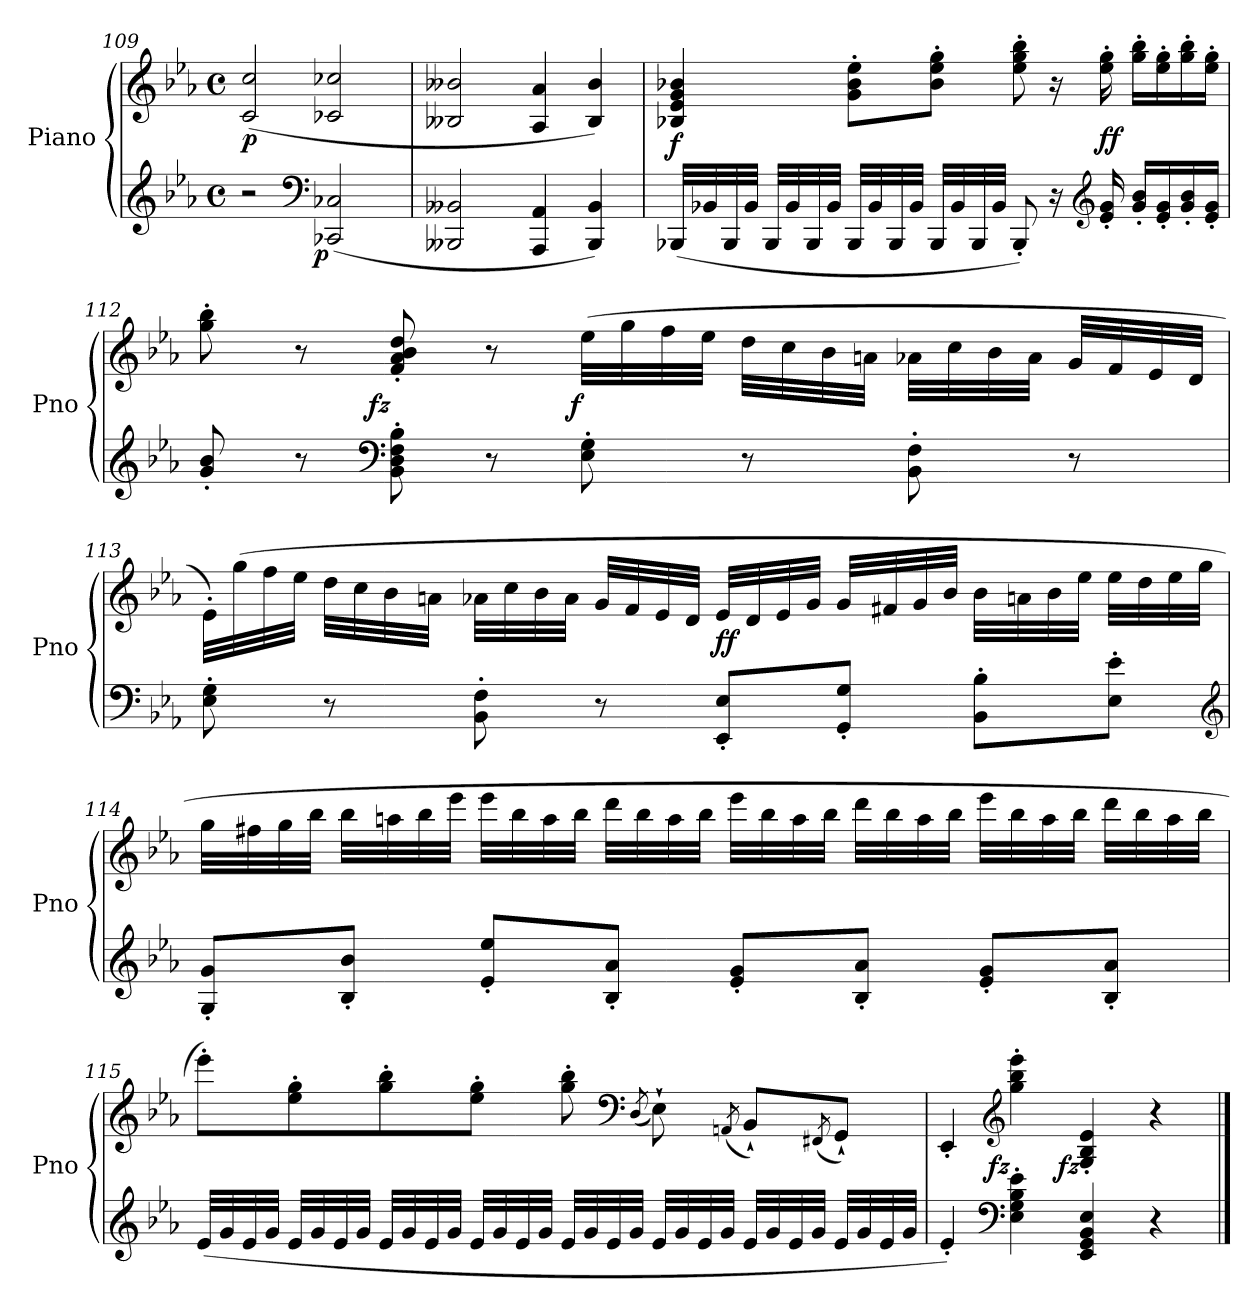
**kern	**kern	**dynam
*part1	*part1	*part1
*staff2	*staff1	*staff1/2
*I"Piano	*	*
*I'Pno	*	*
*clefG2	*clefG2	*
*k[b-e-a-]	*k[b-e-a-]	*
*E-:	*E-:	*
*M4/4	*M4/4	*
*met(c)	*met(c)	*
=109	=109	=109
2r	(2c 2cc	p
*clefF4	*	*
!	!	!LO:DY:b=2:rj
(2CC-X 2C-X	2c-X 2cc-X	p
=110	=110	=110
2BBB--X 2BB--X	2B--X 2b--X	.
4AAA- 4AA-	4A- 4a-	.
4BBB-- 4BB--)	4B-- 4b--)	.
!!LO:LB:g=z
=111	=111	=111
(32BBB-XLLL	4B-X 4e- 4g 4b-X	f
32BB-X	.	.
32BBB-	.	.
32BB-JJJ	.	.
32BBB-LLL	.	.
32BB-	.	.
32BBB-	.	.
32BB-JJJ	.	.
32BBB-LLL	8g' 8b-' 8ee-'L	.
32BB-	.	.
32BBB-	.	.
32BB-JJJ	.	.
32BBB-LLL	8b-' 8ee-' 8gg'J	.
32BB-	.	.
32BBB-	.	.
32BB-JJJ	.	.
8BBB-')	8ee-' 8gg' 8bb-'	.
16r	16r	.
*clefG2	*	*
16e-' 16g'	16ee-' 16gg'	ff
16g' 16b-'LL	16gg' 16bb-'LL	.
16e-' 16g'	16ee-' 16gg'	.
16g' 16b-'	16gg' 16bb-'	.
16e-' 16g'JJ	16ee-' 16gg'JJ	.
=112	=112	=112
8g' 8b-'	8gg' 8bb-'	.
8r	8r	.
*clefF4	*	*
!	!	!LO:DY:rj
8BB-' 8D' 8F' 8B-'	8f' 8a-' 8b-' 8dd'	fz
8r	8r	.
!	!	!LO:DY:rj
8E-' 8G'	(32ee-LLL	f
.	32gg	.
.	32ff	.
.	32ee-JJJ	.
8r	32ddLLL	.
.	32cc	.
.	32b-	.
.	32anJJJ	.
8BB-' 8F'	32a-X\LLL	.
.	32cc\	.
.	32b-\	.
.	32a-\JJJ	.
8r	32gLLL	.
.	32f	.
.	32e-	.
.	32dJJJ	.
!!LO:LB:g=z
=113	=113	=113
8E-' 8G'	32e-'LLL)	.
.	(32gg	.
.	32ff	.
.	32ee-JJJ	.
8r	32ddLLL	.
.	32cc	.
.	32b-	.
.	32anJJJ	.
8BB-' 8F'	32a-X\LLL	.
.	32cc\	.
.	32b-\	.
.	32a-\JJJ	.
8r	32gLLL	.
.	32f	.
.	32e-	.
.	32dJJJ	.
8EE-' 8E-'L	32e-LLL	ff
.	32d	.
.	32e-	.
.	32gJJJ	.
8GG' 8G'J	32gLLL	.
.	32f#X	.
.	32g	.
.	32b-JJJ	.
8BB-' 8B-'L	32b-LLL	.
.	32an	.
.	32b-	.
.	32ee-JJJ	.
8E-' 8e-'J	32ee-LLL	.
.	32dd	.
.	32ee-	.
.	32ggJJJ	.
*clefG2	*	*
=114	=114	=114
8G' 8g'L	32ggLLL	.
.	32ff#X	.
.	32gg	.
.	32bb-JJJ	.
8B-' 8b-'J	32bb-LLL	.
.	32aan	.
.	32bb-	.
.	32eee-JJJ	.
8e-' 8ee-'L	32eee-LLL	.
.	32bb-	.
.	32aa	.
.	32bb-JJJ	.
8B-' 8a-'J	32dddLLL	.
.	32bb-	.
.	32aa	.
.	32bb-JJJ	.
8e-' 8g'L	32eee-LLL	.
.	32bb-	.
.	32aa	.
.	32bb-JJJ	.
8B-' 8a-'J	32dddLLL	.
.	32bb-	.
.	32aa	.
.	32bb-JJJ	.
8e-' 8g'L	32eee-LLL	.
.	32bb-	.
.	32aa	.
.	32bb-JJJ	.
8B-' 8a-'J	32dddLLL	.
.	32bb-	.
.	32aa	.
.	32bb-JJJ	.
!!LO:LB:g=z
=115	=115	=115
(32e-LLL	8eee-'L)	.
32g	.	.
32e-	.	.
32gJJJ	.	.
32e-LLL	8ee-' 8gg'	.
32g	.	.
32e-	.	.
32gJJJ	.	.
32e-LLL	8gg' 8bb-'	.
32g	.	.
32e-	.	.
32gJJJ	.	.
32e-LLL	8ee-' 8gg'J	.
32g	.	.
32e-	.	.
32gJJJ	.	.
32e-LLL	8gg' 8bb-'	.
32g	.	.
32e-	.	.
32gJJJ	.	.
*	*clefF4	*
.	(8qD	.
32e-LLL	8E-`)	.
32g	.	.
32e-	.	.
32gJJJ	.	.
.	(8qAAn	.
32e-LLL	8BB-`L)	.
32g	.	.
32e-	.	.
32gJJJ	.	.
.	(8qFF#X	.
32e-LLL	8GG`J)	.
32g	.	.
32e-	.	.
32gJJJ	.	.
=116	=116	=116
4e-')	4EE-'	.
*clefF4	*clefG2	*
!	!	!LO:DY:rj
4E-' 4G' 4B-' 4e-'	4gg' 4bb-' 4eee-'	fz
!	!	!LO:DY:rj
4EE- 4GG 4BB- 4E-	4G' 4B-' 4e-'	fz
4r	4r	.
==	==	==
*-	*-	*-
